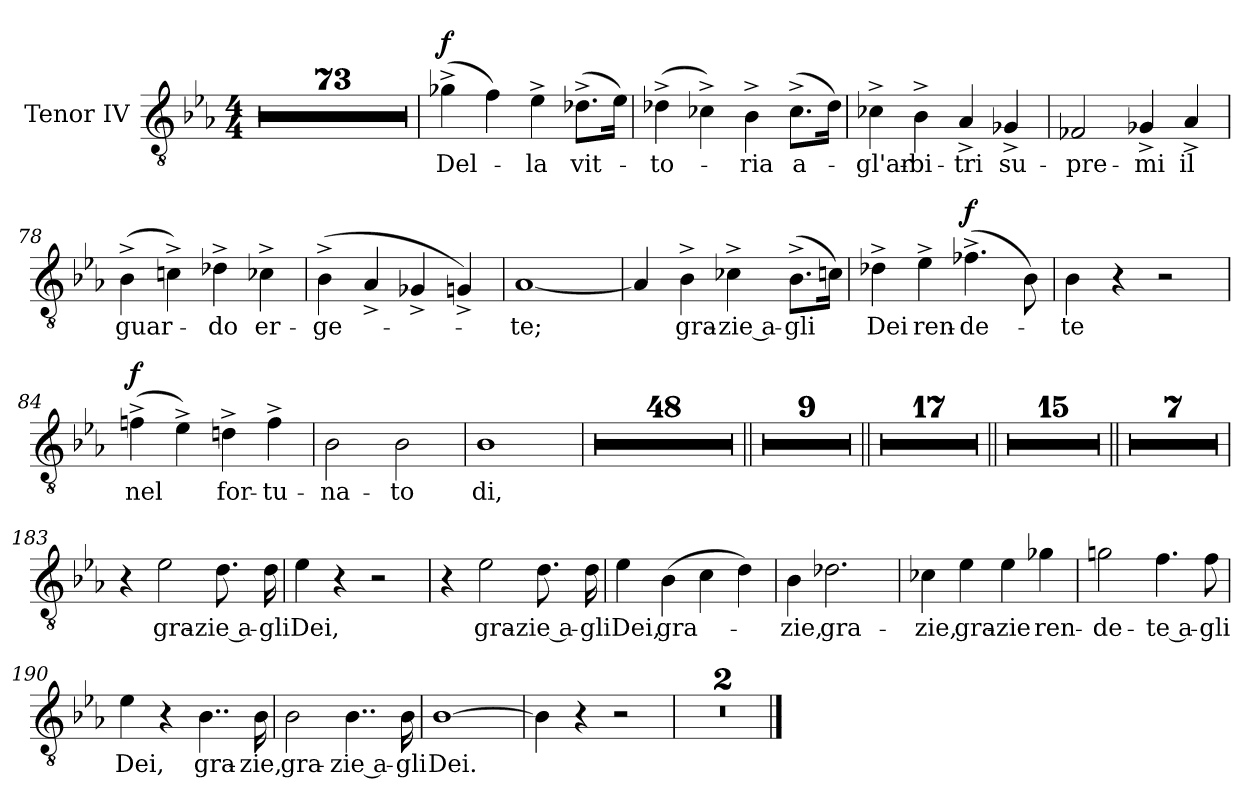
**kern	**text	**dynam
*part1	*part1	*part1
*staff1	*staff1	*staff1
*I"Tenor IV	*	*
*I'T.IV	*	*
*clefGv2	*	*
*k[b-e-a-]	*	*
*M4/4	*	*
=1	=1	=1
1r	.	.
=2	=2	=2
1r	.	.
=3	=3	=3
1r	.	.
=4	=4	=4
1r	.	.
=5	=5	=5
1r	.	.
!!LO:LB:g=z
=6	=6	=6
1r	.	.
=7	=7	=7
1r	.	.
=8	=8	=8
1r	.	.
=9	=9	=9
1r	.	.
=10	=10	=10
1r	.	.
!!LO:LB:g=z
=11	=11	=11
1r	.	.
=12	=12	=12
1r	.	.
=13	=13	=13
1r	.	.
=14	=14	=14
1r	.	.
=15	=15	=15
1r	.	.
=16	=16	=16
1r	.	.
!!LO:LB:g=z
=17	=17	=17
1r	.	.
=18	=18	=18
1r	.	.
=19	=19	=19
1r	.	.
=20	=20	=20
1r	.	.
=21	=21	=21
1r	.	.
!!LO:PB:g=z
=22	=22	=22
1r	.	.
=23	=23	=23
1r	.	.
=24	=24	=24
1r	.	.
=25	=25	=25
1r	.	.
=26	=26	=26
1r	.	.
!!LO:LB:g=z
=27	=27	=27
1r	.	.
=28	=28	=28
1r	.	.
=29	=29	=29
1r	.	.
=30	=30	=30
1r	.	.
=31	=31	=31
1r	.	.
!!LO:PB:g=z
=32	=32	=32
1r	.	.
=33	=33	=33
1r	.	.
=34	=34	=34
1r	.	.
=35	=35	=35
1r	.	.
=36	=36	=36
1r	.	.
!!LO:LB:g=z
=37	=37	=37
1r	.	.
=38	=38	=38
1r	.	.
=39	=39	=39
1r	.	.
=40	=40	=40
1r	.	.
=41	=41	=41
1r	.	.
!!LO:PB:g=z
=42	=42	=42
1r	.	.
=43	=43	=43
1r	.	.
=44	=44	=44
1r	.	.
=45	=45	=45
1r	.	.
=46	=46	=46
1r	.	.
!!LO:LB:g=z
=47	=47	=47
1r	.	.
=48	=48	=48
1r	.	.
=49	=49	=49
1r	.	.
=50	=50	=50
1r	.	.
!!LO:PB:g=z
=51	=51	=51
1r	.	.
=52	=52	=52
1r	.	.
=53	=53	=53
1r	.	.
=54	=54	=54
1r	.	.
!!LO:LB:g=z
=55	=55	=55
1r	.	.
=56	=56	=56
1r	.	.
=57	=57	=57
1r	.	.
=58	=58	=58
1r	.	.
!!LO:LB:g=z
=59	=59	=59
1r	.	.
=60	=60	=60
1r	.	.
=61	=61	=61
1r	.	.
=62	=62	=62
1r	.	.
!!LO:PB:g=z
=63	=63	=63
1r	.	.
=64	=64	=64
1r	.	.
=65	=65	=65
1r	.	.
=66	=66	=66
1r	.	.
!!LO:LB:g=z
=67	=67	=67
1r	.	.
=68	=68	=68
1r	.	.
=69	=69	=69
1r	.	.
=70	=70	=70
1r	.	.
!!LO:LB:g=z
=71	=71	=71
1r	.	.
=72	=72	=72
1r	.	.
=73	=73	=73
1r	.	.
=74	=74	=74
!	!LO:LY:b	!LO:DY:a
(>4g-X^\	Del-	f
4f\)	.	.
!	!LO:LY:b	!
4e-^\	-la	.
!	!LO:LY:b	!
(>8.d-X^\L	vit-	.
16e-\Jk)	.	.
=75	=75	=75
!	!LO:LY:b	!
(>4d-X^\	-to-	.
4c-X^\)	.	.
!	!LO:LY:b	!
4B-^\	-ria	.
!	!LO:LY:b	!
(>8.c-^\L	a-	.
16d-\Jk)	.	.
=76	=76	=76
!	!LO:LY:b	!
4c-X^\	-gl'ar-	.
!	!LO:LY:b	!
4B-^\	-bi-	.
!	!LO:LY:b	!
4A-^/	-tri	.
!	!LO:LY:b	!
4G-X^/	su-	.
!!LO:PB:g=z
=77	=77	=77
!	!LO:LY:b	!
2F-X/	-pre-	.
!	!LO:LY:b	!
4G-X^/	-mi	.
!	!LO:LY:b	!
4A-^/	il	.
=78	=78	=78
!	!LO:LY:b	!
(>4B-^\	guar-	.
4cn^\)	.	.
!	!LO:LY:b	!
4d-X^\	-do	.
!	!LO:LY:b	!
4c-X^\	er-	.
=79	=79	=79
!	!LO:LY:b	!
(>4B-^\	-ge-	.
4A-^/	.	.
4G-X^/	.	.
4Gn^/)	.	.
=80	=80	=80
!	!LO:LY:b	!
[1A-	-te;	.
=81	=81	=81
4A-/]	.	.
!	!LO:LY:b	!
4B-^\	gra-	.
!	!LO:LY:b	!
4c-X^\	zie a-	.
!	!LO:LY:b	!
(>8.B-^\L	-gli	.
16cn\Jk)	.	.
!!LO:LB:g=z
=82	=82	=82
!	!LO:LY:b	!
4d-X^\	Dei	.
!	!LO:LY:b	!
4e-^\	ren-	.
!	!LO:LY:b	!LO:DY:a
(>4.f-X^\	-de-	f
8B-\)	.	.
=83	=83	=83
!	!LO:LY:b	!
4B-\	-te	.
4r	.	.
2r	.	.
=84	=84	=84
!	!LO:LY:b	!LO:DY:a
(>4fn^\	nel	f
4e-^\)	.	.
!	!LO:LY:b	!
4dn^\	for-	.
!	!LO:LY:b	!
4f^\	-tu-	.
!!LO:PB:g=z
=85	=85	=85
!	!LO:LY:b	!
2B-\	-na-	.
!	!LO:LY:b	!
2B-\	-to	.
=86	=86	=86
!	!LO:LY:b	!
1B-	di,	.
!!LO:LB:g=z
=87	=87	=87
1r	.	.
=88	=88	=88
1r	.	.
=89	=89	=89
1r	.	.
=90	=90	=90
1r	.	.
!!LO:LB:g=z
=91	=91	=91
1r	.	.
=92	=92	=92
1r	.	.
=93	=93	=93
1r	.	.
=94	=94	=94
1r	.	.
=95	=95	=95
1r	.	.
!!LO:PB:g=z
=96	=96	=96
1r	.	.
=97	=97	=97
1r	.	.
=98	=98	=98
1r	.	.
=99	=99	=99
1r	.	.
=100	=100	=100
1r	.	.
!!LO:LB:g=z
=101	=101	=101
1r	.	.
=102	=102	=102
1r	.	.
=103	=103	=103
1r	.	.
=104	=104	=104
1r	.	.
=105	=105	=105
1r	.	.
!!LO:LB:g=z
=106	=106	=106
1r	.	.
=107	=107	=107
1r	.	.
=108	=108	=108
1r	.	.
=109	=109	=109
1r	.	.
=110	=110	=110
1r	.	.
!!LO:LB:g=z
=111	=111	=111
1r	.	.
=112	=112	=112
1r	.	.
=113	=113	=113
1r	.	.
=114	=114	=114
1r	.	.
=115	=115	=115
1r	.	.
!!LO:LB:g=z
=116	=116	=116
1r	.	.
=117	=117	=117
1r	.	.
=118	=118	=118
1r	.	.
=119	=119	=119
1r	.	.
=120	=120	=120
1r	.	.
!!LO:LB:g=z
=121	=121	=121
1r	.	.
=122	=122	=122
1r	.	.
=123	=123	=123
1r	.	.
=124	=124	=124
1r	.	.
!!LO:LB:g=z
=125	=125	=125
1r	.	.
=126	=126	=126
1r	.	.
=127	=127	=127
1r	.	.
=128	=128	=128
1r	.	.
=129	=129	=129
1r	.	.
!!LO:LB:g=z
=130	=130	=130
1r	.	.
=131	=131	=131
1r	.	.
=132	=132	=132
1r	.	.
=133	=133	=133
1r	.	.
=134	=134	=134
1r	.	.
!!LO:PB:g=z
=135||	=135||	=135||
1r	.	.
=136	=136	=136
1r	.	.
=137	=137	=137
1r	.	.
=138	=138	=138
1r	.	.
!!LO:PB:g=z
=139	=139	=139
1r	.	.
=140	=140	=140
1r	.	.
=141	=141	=141
1r	.	.
=142	=142	=142
1r	.	.
=143	=143	=143
1r	.	.
!!LO:LB:g=z
=144||	=144||	=144||
1r	.	.
=145	=145	=145
1r	.	.
=146	=146	=146
1r	.	.
=147	=147	=147
1r	.	.
!!LO:PB:g=z
=148	=148	=148
1r	.	.
=149	=149	=149
1r	.	.
=150	=150	=150
1r	.	.
=151	=151	=151
1r	.	.
!!LO:LB:g=z
=152	=152	=152
1r	.	.
=153	=153	=153
1r	.	.
=154	=154	=154
1r	.	.
=155	=155	=155
1r	.	.
!!LO:PB:g=z
=156	=156	=156
1r	.	.
=157	=157	=157
1r	.	.
=158	=158	=158
1r	.	.
=159	=159	=159
1r	.	.
=160	=160	=160
1r	.	.
!!LO:LB:g=z
=161||	=161||	=161||
1r	.	.
=162	=162	=162
1r	.	.
=163	=163	=163
1r	.	.
=164	=164	=164
1r	.	.
=165	=165	=165
1r	.	.
!!LO:PB:g=z
=166	=166	=166
1r	.	.
=167	=167	=167
1r	.	.
=168	=168	=168
1r	.	.
=169	=169	=169
1r	.	.
=170	=170	=170
1r	.	.
!!LO:LB:g=z
=171	=171	=171
1r	.	.
=172	=172	=172
1r	.	.
=173	=173	=173
1r	.	.
!!LO:PB:g=z
=174	=174	=174
1r	.	.
=175	=175	=175
1r	.	.
=176||	=176||	=176||
1r	.	.
=177	=177	=177
1r	.	.
!!LO:LB:g=z
=178	=178	=178
1r	.	.
!!LO:PB:g=z
=179	=179	=179
1r	.	.
=180	=180	=180
1r	.	.
=181	=181	=181
1r	.	.
!!LO:PB:g=z
=182	=182	=182
1r	.	.
=183	=183	=183
4r	.	.
!	!LO:LY:b	!
2e-\	gra-	.
!	!LO:LY:b	!
8.d\	zie a-	.
!	!LO:LY:b	!
16d\	-gli	.
=184	=184	=184
!	!LO:LY:b	!
4e-\	Dei,	.
4r	.	.
2r	.	.
=185	=185	=185
4r	.	.
!	!LO:LY:b	!
2e-\	gra-	.
!	!LO:LY:b	!
8.d\	zie a-	.
!	!LO:LY:b	!
16d\	-gli	.
!!LO:PB:g=z
=186	=186	=186
!	!LO:LY:b	!
4e-\	Dei,	.
!	!LO:LY:b	!
(>4B-\	gra-	.
4c\	.	.
4d\)	.	.
=187	=187	=187
!	!LO:LY:b	!
4B-\	-zie,	.
!	!LO:LY:b	!
2.d-X\	gra-	.
=188	=188	=188
!	!LO:LY:b	!
4c-X\	-zie,	.
!	!LO:LY:b	!
4e-\	gra-	.
!	!LO:LY:b	!
4e-\	-zie	.
!	!LO:LY:b	!
4g-X\	ren-	.
=189	=189	=189
!	!LO:LY:b	!
2gn\	-de-	.
!	!LO:LY:b	!
4.f\	te a-	.
!	!LO:LY:b	!
8f\	-gli	.
=190	=190	=190
!	!LO:LY:b	!
4e-\	Dei,	.
4r	.	.
!	!LO:LY:b	!
4..B-\	gra-	.
!	!LO:LY:b	!
16B-\	-zie,	.
!!LO:PB:g=z
=191	=191	=191
!	!LO:LY:b	!
2B-\	gra-	.
!	!LO:LY:b	!
4..B-\	zie a-	.
!	!LO:LY:b	!
16B-\	-gli	.
=192	=192	=192
!	!LO:LY:b	!
[1B-	Dei.	.
=193	=193	=193
4B-\]	.	.
4r	.	.
2r	.	.
=194	=194	=194
1r	.	.
=195	=195	=195
1r	.	.
==	==	==
*-	*-	*-
